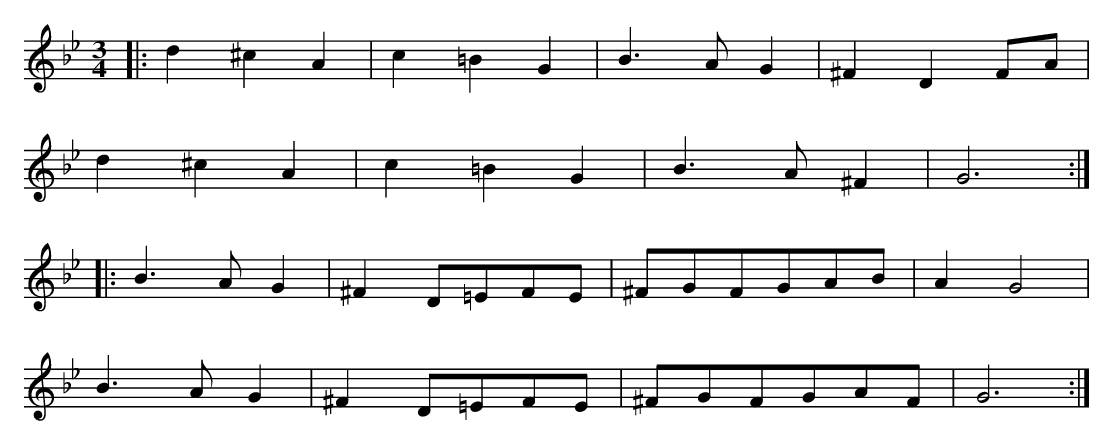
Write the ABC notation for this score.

X:1
M:3/4
K:Gmin
|:d2^c2A2|c2=B2G2|B3AG2|^F2D2FA|
d2^c2A2|c2=B2G2|B3A^F2|G6:|
|:B3AG2|^F2D=EFE|^FGFGAB|A2G4|
B3AG2|^F2D=EFE|^FGFGAF|G6:|
